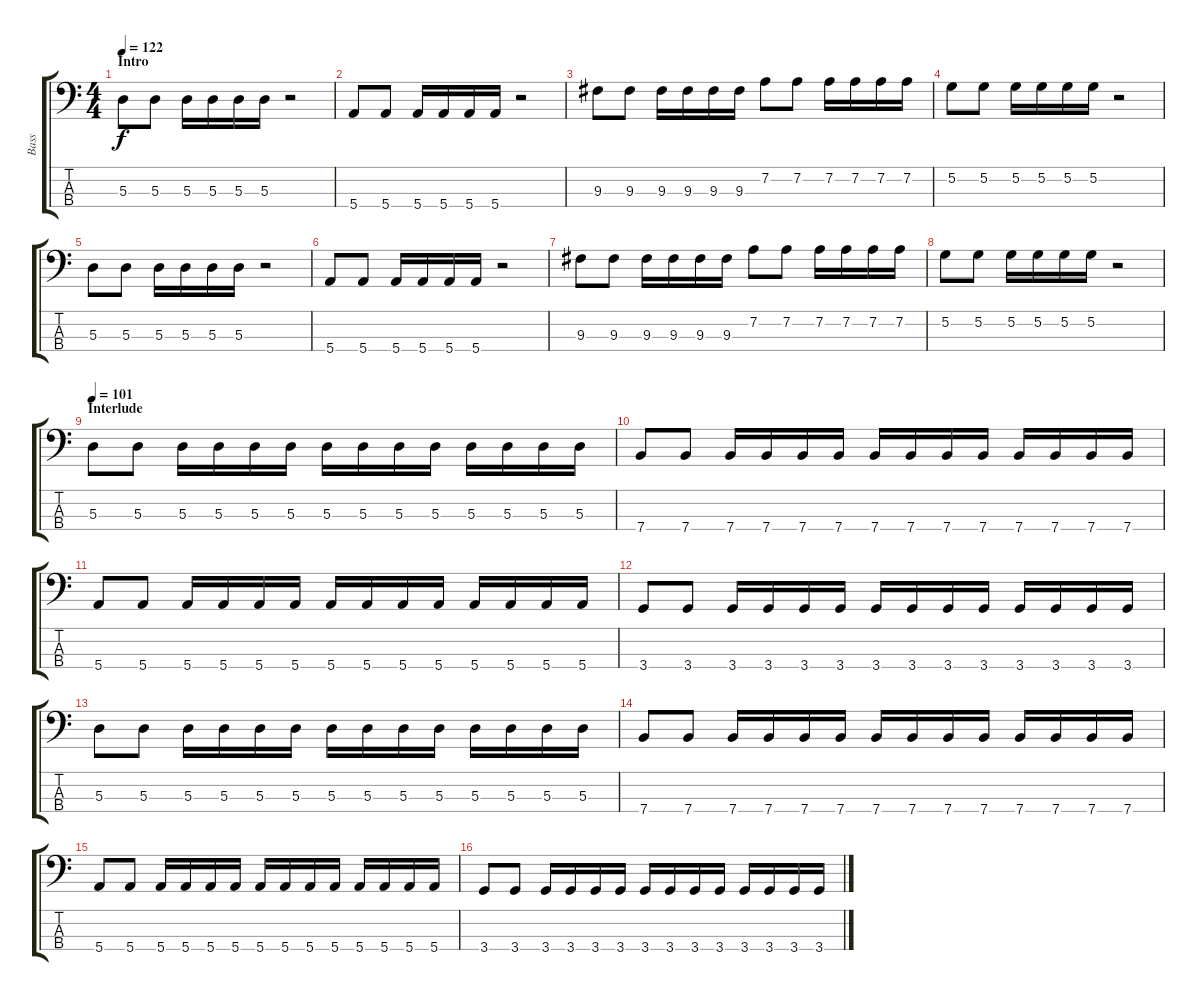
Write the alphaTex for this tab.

\track ("Bass" "Bass") {instrument slapbass2}
\staff {score tabs}
\tuning (G2 D2 A1 E1) {hide}
\ts (4 4)
\section ("" "Intro")
\tempo 122
\clef f4
\ks c
5.3.8{dy f instrument slapbass2} 5.3.8 5.3.16 5.3.16 5.3.16 5.3.16 r.2 |
5.4.8 5.4.8 5.4.16 5.4.16 5.4.16 5.4.16 r.2 |
9.3.8 9.3.8 9.3.16 9.3.16 9.3.16 9.3.16 7.2.8 7.2.8 7.2.16 7.2.16 7.2.16 7.2.16 |
5.2.8 5.2.8 5.2.16 5.2.16 5.2.16 5.2.16 r.2 |
5.3.8 5.3.8 5.3.16 5.3.16 5.3.16 5.3.16 r.2 |
5.4.8 5.4.8 5.4.16 5.4.16 5.4.16 5.4.16 r.2 |
9.3.8 9.3.8 9.3.16 9.3.16 9.3.16 9.3.16 7.2.8 7.2.8 7.2.16 7.2.16 7.2.16 7.2.16 |
5.2.8 5.2.8 5.2.16 5.2.16 5.2.16 5.2.16 r.2 |
\section ("" "Interlude")
\tempo 101
5.3.8 5.3.8 5.3.16 5.3.16 5.3.16 5.3.16 5.3.16 5.3.16 5.3.16 5.3.16 5.3.16 5.3.16 5.3.16 5.3.16 |
7.4.8 7.4.8 7.4.16 7.4.16 7.4.16 7.4.16 7.4.16 7.4.16 7.4.16 7.4.16 7.4.16 7.4.16 7.4.16 7.4.16 |
5.4.8 5.4.8 5.4.16 5.4.16 5.4.16 5.4.16 5.4.16 5.4.16 5.4.16 5.4.16 5.4.16 5.4.16 5.4.16 5.4.16 |
3.4.8 3.4.8 3.4.16 3.4.16 3.4.16 3.4.16 3.4.16 3.4.16 3.4.16 3.4.16 3.4.16 3.4.16 3.4.16 3.4.16 |
5.3.8 5.3.8 5.3.16 5.3.16 5.3.16 5.3.16 5.3.16 5.3.16 5.3.16 5.3.16 5.3.16 5.3.16 5.3.16 5.3.16 |
7.4.8 7.4.8 7.4.16 7.4.16 7.4.16 7.4.16 7.4.16 7.4.16 7.4.16 7.4.16 7.4.16 7.4.16 7.4.16 7.4.16 |
5.4.8 5.4.8 5.4.16 5.4.16 5.4.16 5.4.16 5.4.16 5.4.16 5.4.16 5.4.16 5.4.16 5.4.16 5.4.16 5.4.16 |
3.4.8 3.4.8 3.4.16 3.4.16 3.4.16 3.4.16 3.4.16 3.4.16 3.4.16 3.4.16 3.4.16 3.4.16 3.4.16 3.4.16
